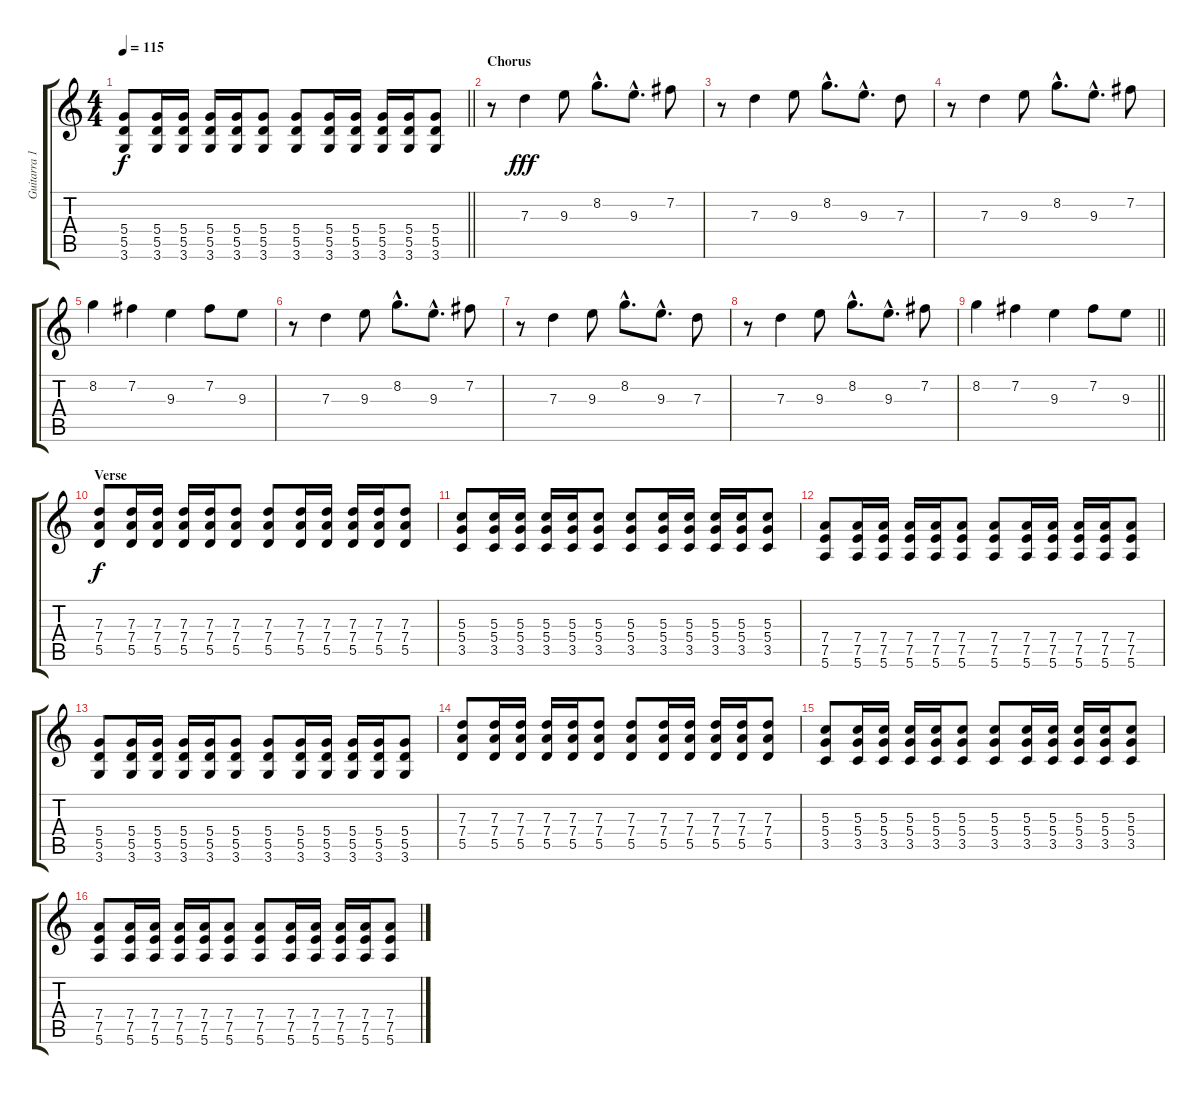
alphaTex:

\track ("Guitarra 1 - Mathias" "Guitarra 1") {instrument distortionguitar}
\staff {score tabs}
\tuning (E4 B3 G3 D3 A2 E2) {hide}
\ts (4 4)
\tempo 115
\clef g2
\barLineRight lightlight
\ks c
(5.4 5.5 3.6).8{dy f} (5.4 5.5 3.6).16 (5.4 5.5 3.6).16 (5.4 5.5 3.6).16 (5.4 5.5 3.6).16 (5.4 5.5 3.6).8 (5.4 5.5 3.6).8 (5.4 5.5 3.6).16 (5.4 5.5 3.6).16 (5.4 5.5 3.6).16 (5.4 5.5 3.6).16 (5.4 5.5 3.6).8 |
\section ("" "Chorus")
r.8 7.3.4{dy fff} 9.3.8 8.2{hac}.8{d} 9.3{hac}.8{d} 7.2.8 |
r.8 7.3.4 9.3.8 8.2{hac}.8{d} 9.3{hac}.8{d} 7.3.8 |
r.8 7.3.4 9.3.8 8.2{hac}.8{d} 9.3{hac}.8{d} 7.2.8 |
8.2.4 7.2.4 9.3.4 7.2.8 9.3.8 |
r.8 7.3.4 9.3.8 8.2{hac}.8{d} 9.3{hac}.8{d} 7.2.8 |
r.8 7.3.4 9.3.8 8.2{hac}.8{d} 9.3{hac}.8{d} 7.3.8 |
r.8 7.3.4 9.3.8 8.2{hac}.8{d} 9.3{hac}.8{d} 7.2.8 |
\barLineRight lightlight
8.2.4 7.2.4 9.3.4 7.2.8 9.3.8 |
\section ("" "Verse")
(7.3 7.4 5.5).8{dy f} (7.3 7.4 5.5).16 (7.3 7.4 5.5).16 (7.3 7.4 5.5).16 (7.3 7.4 5.5).16 (7.3 7.4 5.5).8 (7.3 7.4 5.5).8 (7.3 7.4 5.5).16 (7.3 7.4 5.5).16 (7.3 7.4 5.5).16 (7.3 7.4 5.5).16 (7.3 7.4 5.5).8 |
(5.3 5.4 3.5).8 (5.3 5.4 3.5).16 (5.3 5.4 3.5).16 (5.3 5.4 3.5).16 (5.3 5.4 3.5).16 (5.3 5.4 3.5).8 (5.3 5.4 3.5).8 (5.3 5.4 3.5).16 (5.3 5.4 3.5).16 (5.3 5.4 3.5).16 (5.3 5.4 3.5).16 (5.3 5.4 3.5).8 |
(7.4 7.5 5.6).8 (7.4 7.5 5.6).16 (7.4 7.5 5.6).16 (7.4 7.5 5.6).16 (7.4 7.5 5.6).16 (7.4 7.5 5.6).8 (7.4 7.5 5.6).8 (7.4 7.5 5.6).16 (7.4 7.5 5.6).16 (7.4 7.5 5.6).16 (7.4 7.5 5.6).16 (7.4 7.5 5.6).8 |
(5.4 5.5 3.6).8 (5.4 5.5 3.6).16 (5.4 5.5 3.6).16 (5.4 5.5 3.6).16 (5.4 5.5 3.6).16 (5.4 5.5 3.6).8 (5.4 5.5 3.6).8 (5.4 5.5 3.6).16 (5.4 5.5 3.6).16 (5.4 5.5 3.6).16 (5.4 5.5 3.6).16 (5.4 5.5 3.6).8 |
(7.3 7.4 5.5).8 (7.3 7.4 5.5).16 (7.3 7.4 5.5).16 (7.3 7.4 5.5).16 (7.3 7.4 5.5).16 (7.3 7.4 5.5).8 (7.3 7.4 5.5).8 (7.3 7.4 5.5).16 (7.3 7.4 5.5).16 (7.3 7.4 5.5).16 (7.3 7.4 5.5).16 (7.3 7.4 5.5).8 |
(5.3 5.4 3.5).8 (5.3 5.4 3.5).16 (5.3 5.4 3.5).16 (5.3 5.4 3.5).16 (5.3 5.4 3.5).16 (5.3 5.4 3.5).8 (5.3 5.4 3.5).8 (5.3 5.4 3.5).16 (5.3 5.4 3.5).16 (5.3 5.4 3.5).16 (5.3 5.4 3.5).16 (5.3 5.4 3.5).8 |
(7.4 7.5 5.6).8 (7.4 7.5 5.6).16 (7.4 7.5 5.6).16 (7.4 7.5 5.6).16 (7.4 7.5 5.6).16 (7.4 7.5 5.6).8 (7.4 7.5 5.6).8 (7.4 7.5 5.6).16 (7.4 7.5 5.6).16 (7.4 7.5 5.6).16 (7.4 7.5 5.6).16 (7.4 7.5 5.6).8
